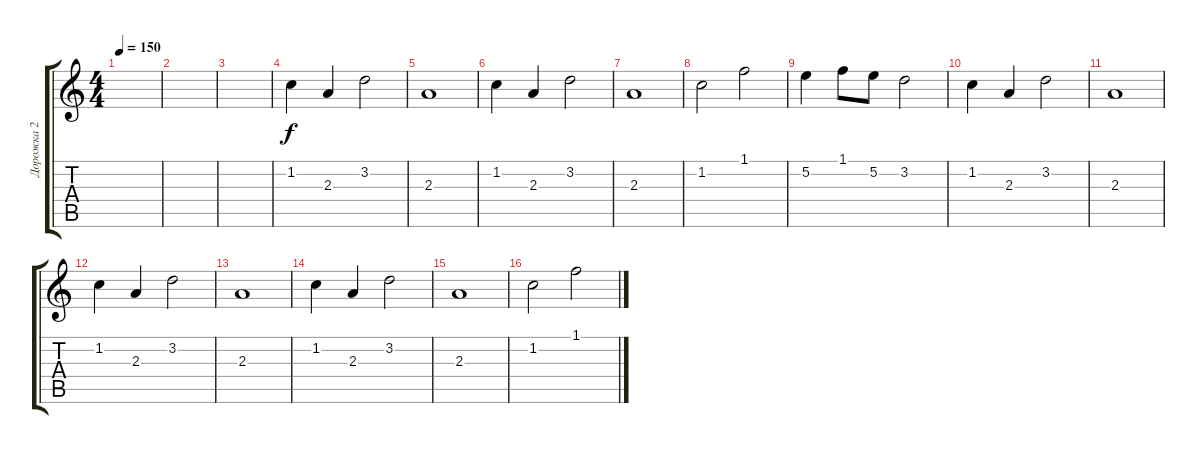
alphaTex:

\track ("Дорожка 2" "Дорожка 2") {instrument distortionguitar}
\staff {score tabs}
\tuning (E4 B3 G3 D3 A2 E2) {hide}
\ts (4 4)
\tempo 150
\clef g2
\ks c
|
|
|
1.2.4 2.3.4 3.2.2 |
2.3.1 |
1.2.4 2.3.4 3.2.2 |
2.3.1 |
1.2.2 1.1.2 |
5.2.4 1.1.8 5.2.8 3.2.2 |
1.2.4 2.3.4 3.2.2 |
2.3.1 |
1.2.4 2.3.4 3.2.2 |
2.3.1 |
1.2.4 2.3.4 3.2.2 |
2.3.1 |
1.2.2 1.1.2
